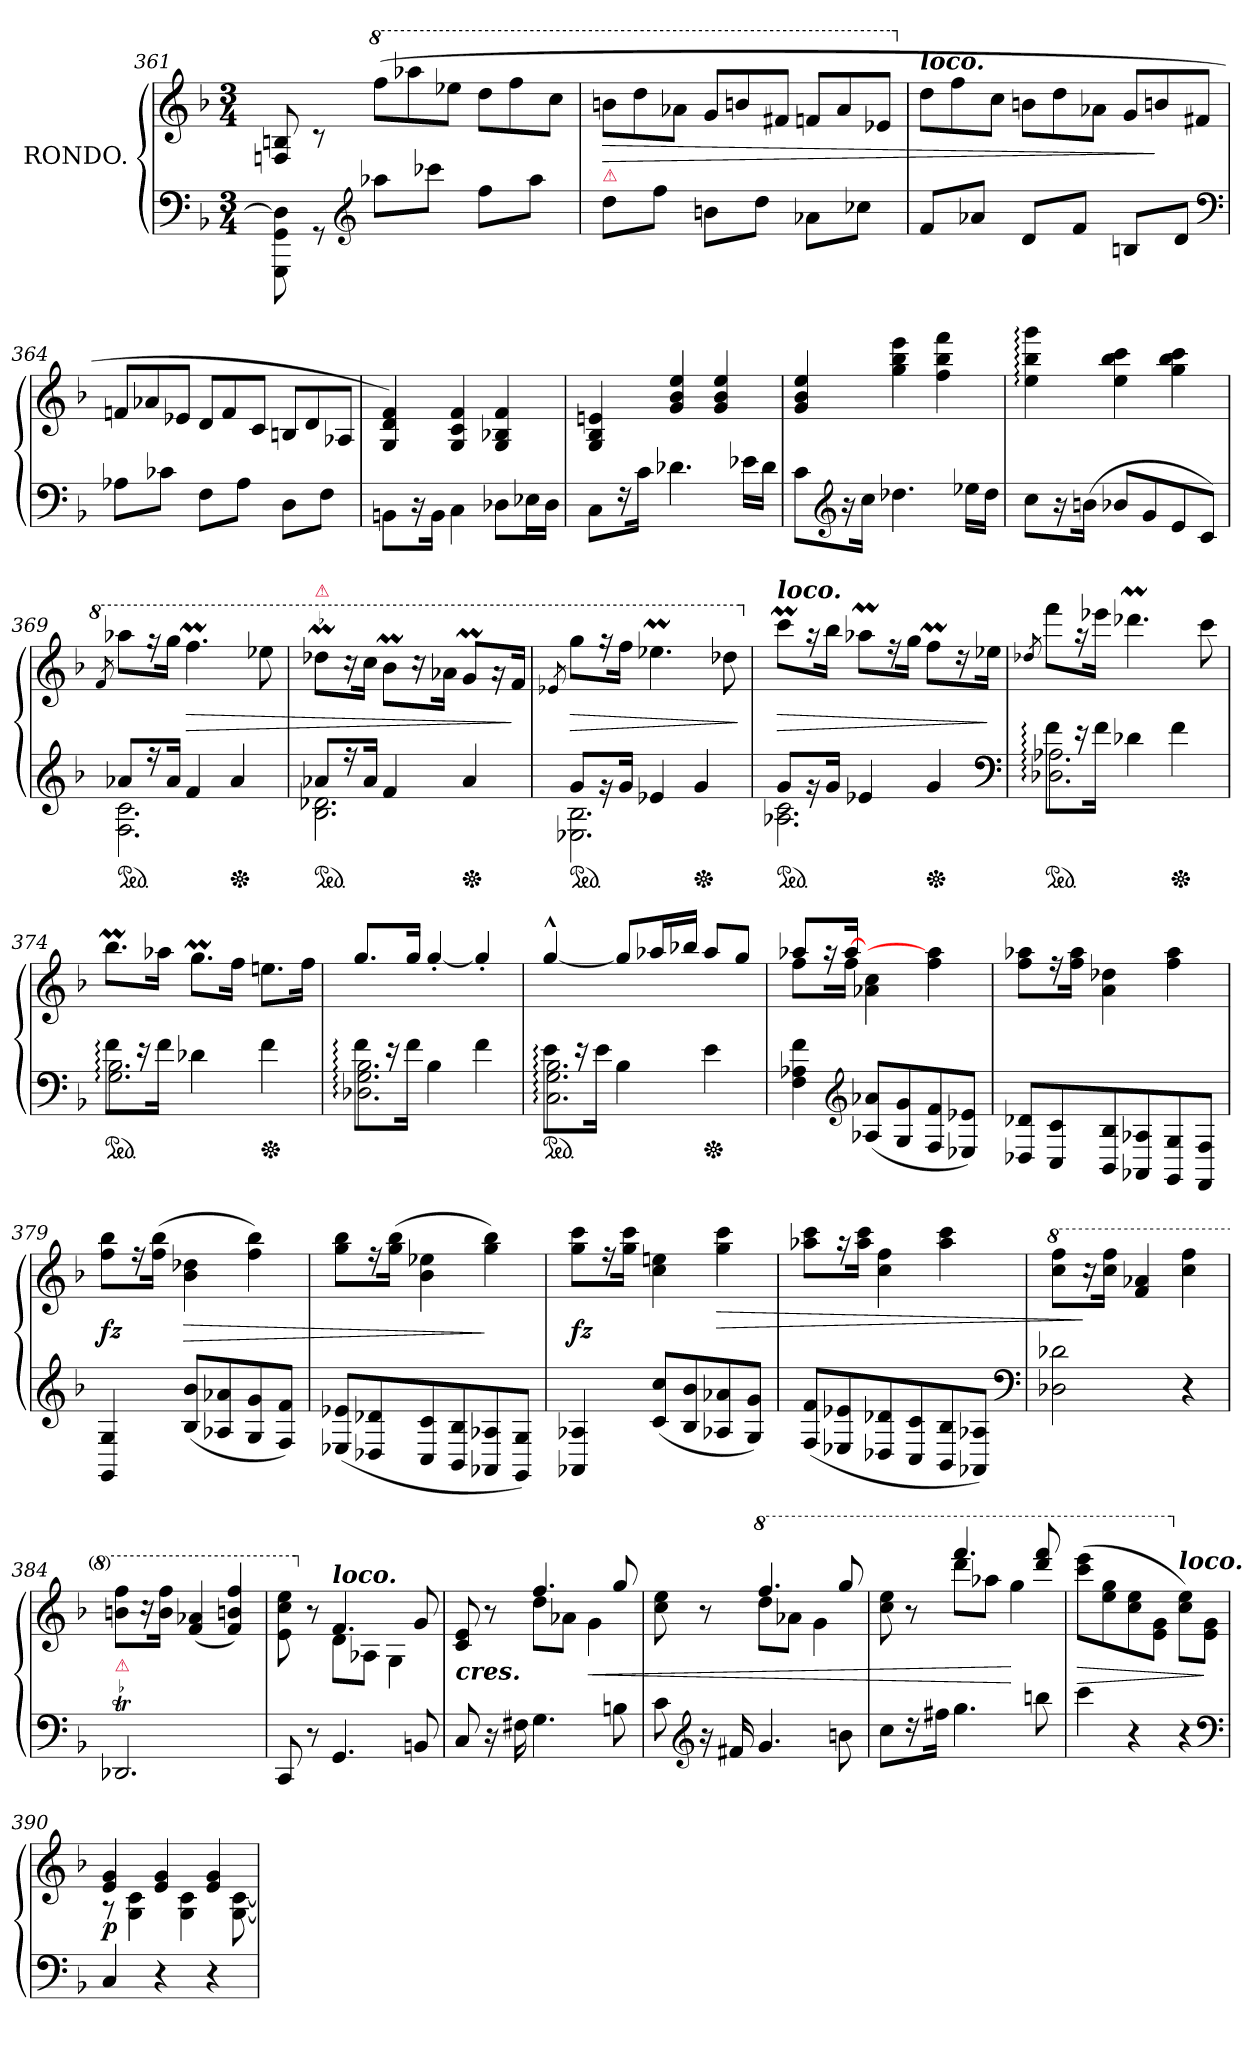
**kern	**kern	**dynam
*part1	*part1	*part1
*staff2	*staff1	*staff1/2
*I"RONDO.	*	*
*clefF4	*clefG2	*
*k[b-]	*k[b-]	*
*M3/4	*M3/4	*
=361	=361	=361
8GGG\ 8GG\ 8D]\	8Fn/ 8Bn/	.
8rGG	8rc	.
*clefG2	*	*
*	*8va	*
*	*Xtuplet	*
8aa-XL	(>12fffL	.
.	12aaa-X	.
8ccc-XJ	.	.
.	12eee-XJ	.
8ffL	12dddL	.
.	12fff	.
8aa-J	.	.
.	12cccJ	.
=362	=362	=362
!	!LO:TX:b:Bi:color=crimson:t=⚠	!
!	!	!LO:HP:b
8ddL	12bbnL	>
.	12ddd	.
8ffJ	.	.
.	12aa-XJ	.
8bnL	12ggL	.
.	12bbn	.
8ddJ	.	.
.	12ff#XJ	.
8a-XL	12ffnL	.
.	12aa-	.
8cc-XJ	.	.
.	12ee-XJ	.
=363	=363	=363
*	*X8va	*
!	!LO:TX:a:Bi:t=loco.	!
8fL	12ddL	.
.	12ff	.
8a-XJ	.	.
.	12ccJ	.
8dL	12bnL	.
.	12dd	.
8fJ	.	.
.	12a-XJ	.
8BnL	12gL	.
.	12bn	]
8dJ	.	.
.	12f#XJ	.
*clefF4	*	*
=364	=364	=364
8A-XL	12fnL	.
.	12a-X	.
8c-XJ	.	.
.	12e-XJ	.
8FL	12dL	.
.	12f	.
8A-J	.	.
.	12cJ	.
8DL	12BnL	.
.	12d	.
8FJ	.	.
.	12A-XJ	.
=365	=365	=365
8BBn\L	4G/ 4d/ 4f/)	.
16r	.	.
16BB\Jk	.	.
4C\	4G/ 4c/ 4f/	.
8D-X\L	4G/ 4B-X/ 4f/	.
16E-X\L	.	.
16D-\JJ	.	.
=366	=366	=366
8CL	4G 4B- 4en	.
16r	.	.
16cJk	.	.
4.d-X\	4g/ 4b-/ 4ee/	.
.	4g/ 4b-/ 4ee/	.
16e-X\LL	.	.
16d-\JJ	.	.
=367	=367	=367
8c\L	4g/ 4b-/ 4ee/	.
*clefG2	*	*
16r	.	.
16ccJk	.	.
4.dd-X	4gg 4bb- 4eee	.
.	4ff 4bb- 4fff	.
16ee-XLL	.	.
16dd-JJ	.	.
=368	=368	=368
8ccL	4ee: 4bb-: 4ggg:	.
16r	.	.
(<16bnJk	.	.
8b-XL	4ee 4bb- 4ccc	.
8g	.	.
8e	4gg 4bb- 4ccc	.
8cJ)	.	.
=369	=369	=369
*	*8va	*
.	8qff/	.
*^	*	*
*ped	*	*	*
8a-XL	2.F 2.c	8aaa-XL	.
16r	.	16rggg	.
16a-Jk	.	16gggJk	.
4f	.	4.fffM	>
*Xped	*	*	*
4a-	.	.	.
.	.	8eee-X	.
=370	=370	=370	=370
!	!	!LO:TX:a:color=crimson:t=⚠	!
!	!	!LO:MOR:acc=-	!
*ped	*	*	*
8a-XL	2.B- 2.d-X	8ddd-XML	.
16r	.	16rccc	.
16a-Jk	.	16cccJk	.
4f	.	8bb-M\L	.
.	.	16rccc	.
.	.	16aa-X\Jk	.
*Xped	*	*	*
4a-	.	8ggML	.
.	.	16raa	.
.	.	16ffJk	]
=371	=371	=371	=371
.	.	8qee-X/	.
*ped	*	*	*
8gL	2.E-X 2.B-	8gggL	>
16rg	.	16rggg	.
16gJk	.	16fffJk	.
4e-X	.	4.eee-XM	.
*Xped	*	*	*
4g	.	.	.
.	.	8ddd-X	.
*v	*v	*	*
.	.	]
=372	=372	=372
*^	*	*
*	*	*X8va	*
!	!	!LO:TX:a:Bi:t=loco.	!
*ped	*	*	*
8gL	2.A-X 2.c	8cccML	>
16rg	.	16raa	.
16gJk	.	16bb-Jk	.
4e-X	.	8aa-XML	.
.	.	16rff	.
.	.	16ggJk	.
*Xped	*	*	*
4g	.	8ffML	.
.	.	16rdd	.
.	.	16ee-XJk	]
*clefF4	*	*	*
=373	=373	=373	=373
.	.	8qdd-X/	.
*ped	*	*	*
8f:\L	2.D-X: 2.A-X:	8fff\L	.
16re	.	16raa	.
16f\Jk	.	16eee-X\Jk	.
4d-X\	.	4.ddd-XM	.
*Xped	*	*	*
4f\	.	.	.
.	.	8ccc\	.
=374	=374	=374	=374
*ped	*	*	*
8f:\L	2.G: 2.B-:	8.bb-M\L	.
16re	.	.	.
16f\Jk	.	16aa-X\Jk	.
4d-X\	.	8.ggm\L	.
.	.	16ff\Jk	.
*Xped	*	*	*
4f\	.	8.een\L	.
.	.	16ff\Jk	.
=375	=375	=375	=375
8f:\L	2.D-X: 2.G: 2.B-:	8.gg/L	.
16re	.	.	.
16f\Jk	.	16gg/Jk	.
4B-\	.	[4gg'</	.
4f\	.	4gg'</]	.
=376	=376	=376	=376
*ped	*	*	*
8e:\L	2.C: 2.G: 2.B-:	[4gg^^>/	.
16re	.	.	.
16e\Jk	.	.	.
4B-\	.	8gg/L]	.
.	.	16aa-X/L	.
.	.	16bb-X/JJ	.
*Xped	*	*	*
4e\	.	8aa-/L	.
.	.	8gg/J	.
*v	*v	*	*
=377	=377	=377
*	*^	*
4F 4A-X 4f	8aa-XL	8ffL	.
.	16raa	16ryy	.
.	[>16aa-Jk	16ffJk	.
*clefG2	*	*	*
(<8A-X 8a-XL	4ryy	4a-X 4cc	.
8G 8g	.	.	.
8F 8f	4ff 4aa-]	4ryy	.
8E-X 8e-XJ)	.	.	.
*	*v	*v	*
=378	=378	=378
8D-X 8d-XL	8ff 8aa-XL	.
8C 8c	16rff	.
.	16ff 16aa-Jk	.
8BB- 8B-	4a 4dd-X	.
8AA-X 8A-X	.	.
8GG 8G	4ff 4aa-	.
8FF 8FJ	.	.
=379	=379	=379
4GG 4G	8ff 8bb-L	fz
.	16rff	.
.	(>16ff 16bb-Jk	.
(<8B- 8b-L	4b- 4dd-X	>
8A-X 8a-X	.	.
8G 8g	4ff 4bb-)	.
8F 8fJ)	.	.
=380	=380	=380
(<8E-X 8e-XL	8gg 8bb-L	.
8D-X 8d-X	16rff	.
.	(>16gg 16bb-Jk	.
8C 8c	4b- 4ee-X	.
8BB- 8B-	.	.
8AA-X 8A-X	4gg 4bb-)	]
8GG 8GJ)	.	.
=381	=381	=381
4AA-X 4A-X	8gg 8cccL	fz
.	16rff	.
.	16gg 16cccJk	.
(<8c 8ccL	4cc 4een	.
8B- 8b-	.	.
8A-X 8a-X	4gg 4ccc	>
8G 8gJ)	.	.
=382	=382	=382
(<8F 8fL	8aa-X 8cccL	.
8E-X 8e-X	16raa	.
.	16aa- 16cccJk	.
8D-X 8d-X	4cc 4ff	.
8C 8c	.	.
8BB- 8B-	4aa- 4ccc	.
8AA-X 8A-XJ)	.	.
*clefF4	*	*
=383	=383	=383
*	*8va	*
2D-X 2d-X	8ccc 8fffL	.
.	16rccc	]
.	16ccc 16fffJk	.
.	4ff 4aa-X	.
4r	4ccc 4fff	.
=384	=384	=384
!LO:TX:a:color=crimson:t=⚠	!	!
!LO:TR:acc=-	!	!
2.DD-XT	8bbn 8fffL	.
.	16rccc	.
.	16bb 16fffJk	.
.	(<4ff 4aa-X	.
.	4ff/ 4bbn/ 4fff/)	.
=385	=385	=385
*	*^	*
8CC	8ee\ 8ccc\ 8eee\	4ryy	.
*	*X8va	*	*
8r	8r	.	.
!	!LO:TX:a:Bi:t=loco.	!	!
4.GG	4.f	8dL	.
.	.	8A-XJ	.
.	.	4G	.
8BBn	8g	.	.
=386	=386	=386	=386
!	!LO:TX:c:Bi:t=cres.	!	!
8C	8c 8e	4ryy	.
16r	8r	.	.
16F#X	.	.	.
4.G	4.ff	8ddL	.
.	.	8a-XJ	.
.	.	4g	<
8Bn	8gg	.	.
=387	=387	=387	=387
8c	8cc 8ee	4ryy	.
*clefG2	*	*	*
16r	8r	.	.
16f#X	.	.	.
*	*8va	*	*
4.g	4.fff	8dddL	.
.	.	8aa-XJ	.
.	.	4gg	.
8bn	8ggg	.	.
=388	=388	=388	=388
8ccL	8ccc 8eee	4ryy	.
16r	8r	.	.
16ff#XJk	.	.	.
4.gg	4.ffff	8ddddL	.
.	.	8aaa-XJ	.
.	.	4ggg	[
8bbn	8dddd 8ffff	.	.
*	*v	*v	*
=389	=389	=389
4ccc	(>8cccc 8eeeeL	>
.	8eee 8ggg	.
4r	8ccc 8eee	.
.	8ee 8ggJ	.
*	*X8va	*
!	!LO:TX:a:Bi:t=loco.	!
4r	8cc\ 8ee\L)	.
.	8e\ 8g\J	]
*clefF4	*	*
=390	=390	=390
*	*^	*
4C	4e 4g	8rA	p
.	.	4G 4c	.
4r	4e 4g	.	.
.	.	4G 4c	.
4r	4e 4g	.	.
.	.	[8G [8c	.
*	*v	*v	*
=	=	=
*-	*-	*-
